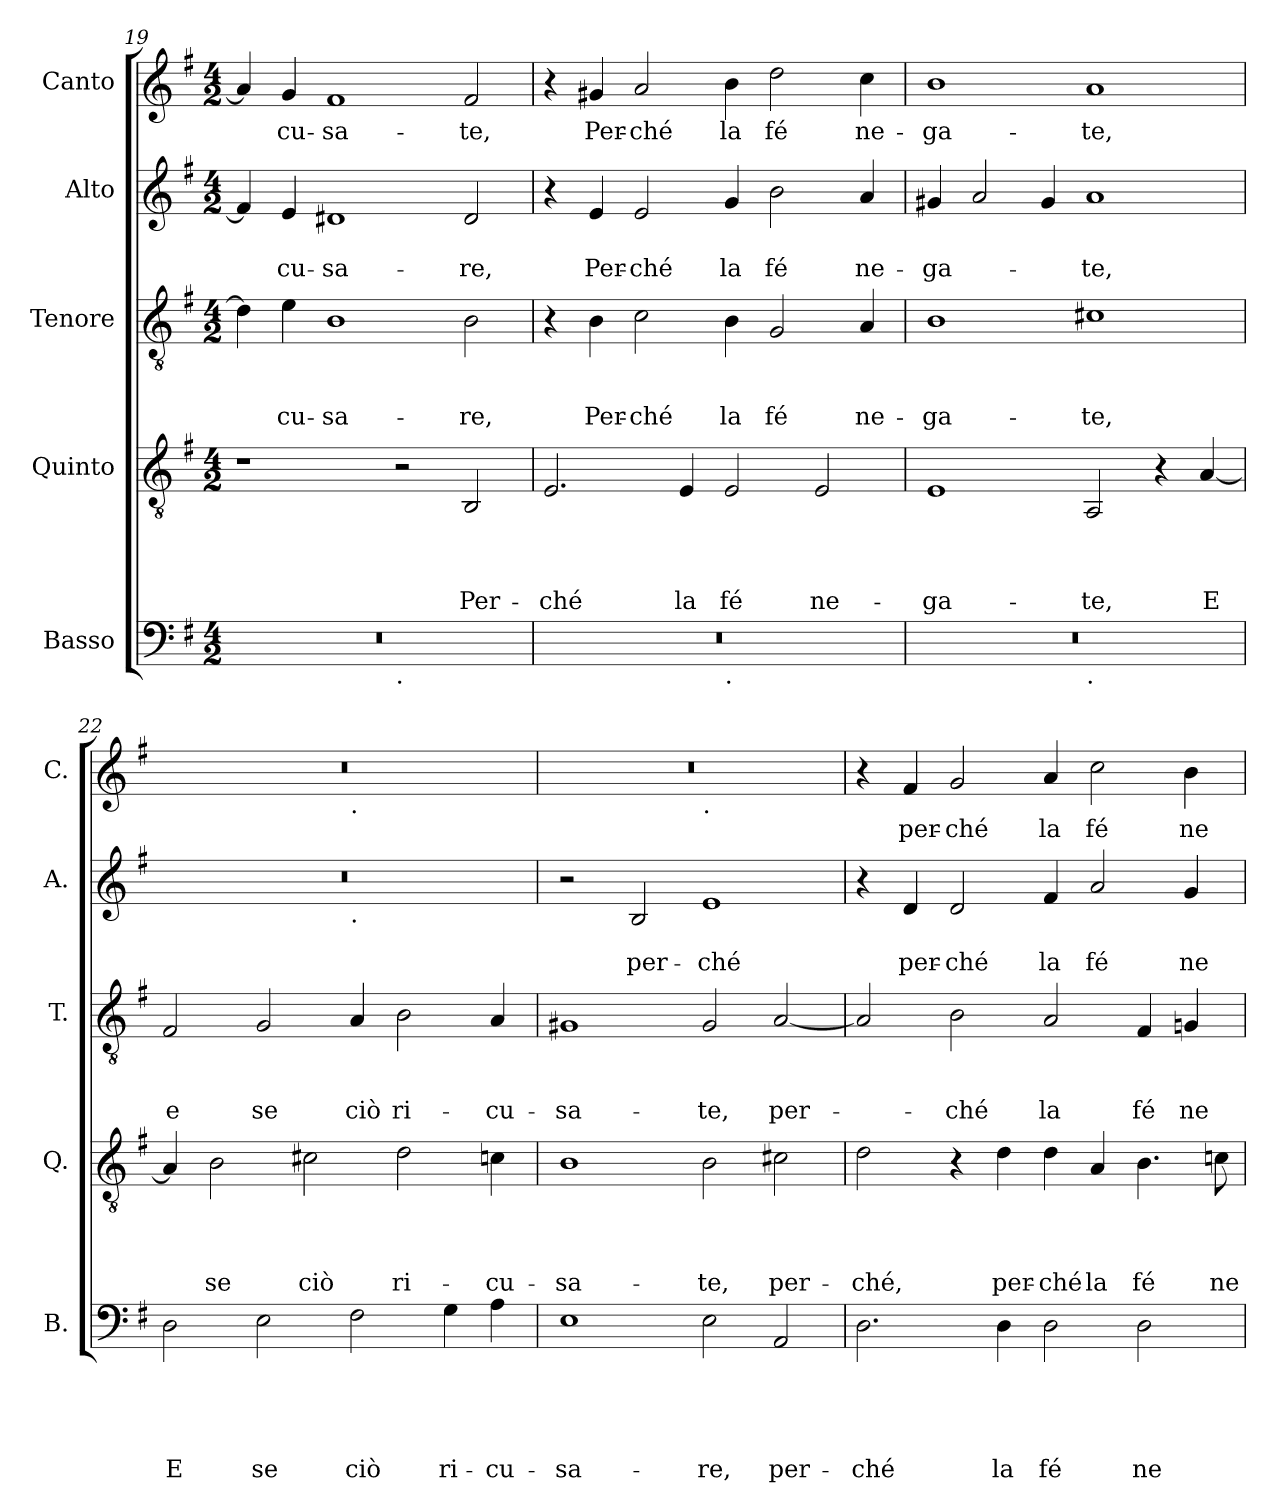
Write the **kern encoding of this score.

**kern	**text	**text	**text	**text	**text	**kern	**text	**text	**text	**text	**kern	**text	**text	**text	**kern	**text	**text	**kern	**text
*part5	*part5	*part5	*part5	*part5	*part5	*part4	*part4	*part4	*part4	*part4	*part3	*part3	*part3	*part3	*part2	*part2	*part2	*part1	*part1
*staff5	*staff5	*staff5	*staff5	*staff5	*staff5	*staff4	*staff4	*staff4	*staff4	*staff4	*staff3	*staff3	*staff3	*staff3	*staff2	*staff2	*staff2	*staff1	*staff1
*I"Basso	*	*	*	*	*	*I"Quinto	*	*	*	*	*I"Tenore	*	*	*	*I"Alto	*	*	*I"Canto	*
*I'B.	*	*	*	*	*	*I'Q.	*	*	*	*	*I'T.	*	*	*	*I'A.	*	*	*I'C.	*
*clefF4	*	*	*	*	*	*clefGv2	*	*	*	*	*clefGv2	*	*	*	*clefG2	*	*	*clefG2	*
*k[f#]	*	*	*	*	*	*k[f#]	*	*	*	*	*k[f#]	*	*	*	*k[f#]	*	*	*k[f#]	*
*G:	*	*	*	*	*	*G:	*	*	*	*	*G:	*	*	*	*G:	*	*	*G:	*
*M4/2	*	*	*	*	*	*M4/2	*	*	*	*	*M4/2	*	*	*	*M4/2	*	*	*M4/2	*
=19	=19	=19	=19	=19	=19	=19	=19	=19	=19	=19	=19	=19	=19	=19	=19	=19	=19	=19	=19
*^	*	*	*	*	*	*	*	*	*	*	*	*	*	*	*	*	*	*	*
0r	1ryy	.	.	.	.	.	1r	.	.	.	.	4d\]	.	.	.	4f#/]	.	.	4a/]	.
!	!	!	!	!	!	!	!	!	!	!	!	!	!	!	!LO:LY:b	!	!	!LO:LY:b	!	!LO:LY:b
.	.	.	.	.	.	.	.	.	.	.	.	4e\	.	.	-cu-	4e/	.	-cu-	4g/	-cu-
!	!	!	!	!	!	!	!	!	!	!	!	!	!	!	!LO:LY:b	!	!	!LO:LY:b	!	!LO:LY:b
.	.	.	.	.	.	.	.	.	.	.	.	1B	.	.	-sa-	1d#X	.	-sa-	1f#	-sa-
!	!LO:TX:b:t=.	!	!	!	!	!	!	!	!	!	!	!	!	!	!	!	!	!	!	!
.	1ryy	.	.	.	.	.	2r	.	.	.	.	.	.	.	.	.	.	.	.	.
!	!	!	!	!	!	!	!	!	!	!	!LO:LY:b	!	!	!	!LO:LY:b	!	!	!LO:LY:b	!	!LO:LY:b
.	.	.	.	.	.	.	2BB/	.	.	.	Per-	2B\	.	.	-re,	2d#/	.	-re,	2f#/	-te,
!!LO:LB:g=z
=20	=20	=20	=20	=20	=20	=20	=20	=20	=20	=20	=20	=20	=20	=20	=20	=20	=20	=20	=20	=20
!	!	!	!	!	!	!	!	!	!	!	!LO:LY:b	!	!	!	!	!	!	!	!	!
0r	1ryy	.	.	.	.	.	2.E/	.	.	.	-ché	4r	.	.	.	4r	.	.	4r	.
!	!	!	!	!	!	!	!	!	!	!	!	!	!	!	!LO:LY:b	!	!	!LO:LY:b	!	!LO:LY:b
.	.	.	.	.	.	.	.	.	.	.	.	4B\	.	.	Per-	4e/	.	Per-	4g#X/	Per-
!	!	!	!	!	!	!	!	!	!	!	!	!	!	!	!LO:LY:b:rj	!	!	!LO:LY:b:rj	!	!LO:LY:b:rj
.	.	.	.	.	.	.	.	.	.	.	.	2c\	.	.	-ché	2e/	.	-ché	2a/	-ché
!	!	!	!	!	!	!	!	!	!	!	!LO:LY:b	!	!	!	!	!	!	!	!	!
.	.	.	.	.	.	.	4E/	.	.	.	la	.	.	.	.	.	.	.	.	.
!	!LO:TX:b:t=.	!	!	!	!	!	!	!	!	!	!	!	!	!	!	!	!	!	!	!
!	!	!	!	!	!	!	!	!	!	!	!LO:LY:b	!	!	!	!LO:LY:b	!	!	!LO:LY:b	!	!LO:LY:b
.	1ryy	.	.	.	.	.	2E/	.	.	.	fé	4B\	.	.	la	4g/	.	la	4b\	la
!	!	!	!	!	!	!	!	!	!	!	!	!	!	!	!LO:LY:b	!	!	!LO:LY:b	!	!LO:LY:b
.	.	.	.	.	.	.	.	.	.	.	.	2G/	.	.	fé	2b\	.	fé	2dd\	fé
!	!	!	!	!	!	!	!	!	!	!	!LO:LY:b	!	!	!	!	!	!	!	!	!
.	.	.	.	.	.	.	2E/	.	.	.	ne-	.	.	.	.	.	.	.	.	.
!	!	!	!	!	!	!	!	!	!	!	!	!	!	!	!LO:LY:b	!	!	!LO:LY:b	!	!LO:LY:b
.	.	.	.	.	.	.	.	.	.	.	.	4A/	.	.	ne-	4a/	.	ne-	4cc\	ne-
=21	=21	=21	=21	=21	=21	=21	=21	=21	=21	=21	=21	=21	=21	=21	=21	=21	=21	=21	=21	=21
!	!	!	!	!	!	!	!	!	!	!	!LO:LY:b	!	!	!	!LO:LY:b	!	!	!LO:LY:b	!	!LO:LY:b
0r	1ryy	.	.	.	.	.	1E	.	.	.	-ga-	1B	.	.	-ga-	4g#X/	.	-ga-	1b	-ga-
.	.	.	.	.	.	.	.	.	.	.	.	.	.	.	.	2a/	.	.	.	.
.	.	.	.	.	.	.	.	.	.	.	.	.	.	.	.	4g#/	.	.	.	.
!	!LO:TX:b:t=.	!	!	!	!	!	!	!	!	!	!	!	!	!	!	!	!	!	!	!
!	!	!	!	!	!	!	!	!	!	!	!LO:LY:b	!	!	!	!LO:LY:b	!	!	!LO:LY:b	!	!LO:LY:b
.	1ryy	.	.	.	.	.	2AA/	.	.	.	-te,	1c#X	.	.	-te,	1a	.	-te,	1a	-te,
.	.	.	.	.	.	.	4r	.	.	.	.	.	.	.	.	.	.	.	.	.
!	!	!	!	!	!	!	!	!	!	!	!LO:LY:b	!	!	!	!	!	!	!	!	!
.	.	.	.	.	.	.	[<4A/	.	.	.	E	.	.	.	.	.	.	.	.	.
=22	=22	=22	=22	=22	=22	=22	=22	=22	=22	=22	=22	=22	=22	=22	=22	=22	=22	=22	=22	=22
!	!	!	!	!	!	!LO:LY:b	!	!	!	!	!	!	!	!	!LO:LY:b	!	!	!	!	!
*v	*v	*	*	*	*	*	*	*	*	*	*	*	*	*	*	*^	*	*	*^	*
2D\	.	.	.	.	E	4A/]	.	.	.	.	2F#/	.	.	e	0r	1ryy	.	.	0r	1ryy	.
!	!	!	!	!	!	!	!	!	!	!LO:LY:b	!	!	!	!	!	!	!	!	!	!	!
.	.	.	.	.	.	2B\	.	.	.	se	.	.	.	.	.	.	.	.	.	.	.
!	!	!	!	!	!LO:LY:b	!	!	!	!	!	!	!	!	!LO:LY:b	!	!	!	!	!	!	!
2E\	.	.	.	.	se	.	.	.	.	.	2G/	.	.	se	.	.	.	.	.	.	.
!	!	!	!	!	!	!	!	!	!	!LO:LY:b	!	!	!	!	!	!	!	!	!	!	!
.	.	.	.	.	.	2c#X\	.	.	.	ciò	.	.	.	.	.	.	.	.	.	.	.
!	!	!	!	!	!	!	!	!	!	!	!	!	!	!	!	!	!	!	!	!LO:TX:b:t=.	!
!	!	!	!	!	!	!	!	!	!	!	!	!	!	!	!	!LO:TX:b:t=.	!	!	!	!	!
!	!	!	!	!	!LO:LY:b	!	!	!	!	!	!	!	!	!LO:LY:b	!	!	!	!	!	!	!
2F#\	.	.	.	.	ciò	.	.	.	.	.	4A/	.	.	ciò	.	1ryy	.	.	.	1ryy	.
!	!	!	!	!	!	!	!	!	!	!LO:LY:b	!	!	!	!LO:LY:b	!	!	!	!	!	!	!
.	.	.	.	.	.	2d\	.	.	.	ri-	2B\	.	.	ri-	.	.	.	.	.	.	.
!	!	!	!	!	!LO:LY:b	!	!	!	!	!	!	!	!	!	!	!	!	!	!	!	!
4G\	.	.	.	.	ri-	.	.	.	.	.	.	.	.	.	.	.	.	.	.	.	.
!	!	!	!	!	!LO:LY:b	!	!	!	!	!LO:LY:b	!	!	!	!LO:LY:b	!	!	!	!	!	!	!
4A\	.	.	.	.	-cu-	4c\	.	.	.	-cu-	4A/	.	.	-cu-	.	.	.	.	.	.	.
=23	=23	=23	=23	=23	=23	=23	=23	=23	=23	=23	=23	=23	=23	=23	=23	=23	=23	=23	=23	=23	=23
!	!	!	!	!	!LO:LY:b	!	!	!	!	!LO:LY:b	!	!	!	!LO:LY:b	!	!	!	!	!	!	!
*	*	*	*	*	*	*	*	*	*	*	*	*	*	*	*v	*v	*	*	*	*	*
1E	.	.	.	.	-sa-	1B	.	.	.	-sa-	1G#X	.	.	-sa-	2r	.	.	0r	1ryy	.
!	!	!	!	!	!	!	!	!	!	!	!	!	!	!	!	!	!LO:LY:b	!	!	!
.	.	.	.	.	.	.	.	.	.	.	.	.	.	.	2B/	.	per-	.	.	.
!	!	!	!	!	!	!	!	!	!	!	!	!	!	!	!	!	!	!	!LO:TX:b:t=.	!
!	!	!	!	!	!LO:LY:b	!	!	!	!	!LO:LY:b	!	!	!	!LO:LY:b	!	!	!LO:LY:b	!	!	!
2E\	.	.	.	.	-re,	2B\	.	.	.	-te,	2G#/	.	.	-te,	1e	.	-ché	.	1ryy	.
!	!	!	!	!	!LO:LY:b	!	!	!	!	!LO:LY:b	!	!	!	!LO:LY:b	!	!	!	!	!	!
2AA/	.	.	.	.	per-	2c#X\	.	.	.	per-	[>2A/	.	.	per-	.	.	.	.	.	.
!!LO:PB:g=z
=24	=24	=24	=24	=24	=24	=24	=24	=24	=24	=24	=24	=24	=24	=24	=24	=24	=24	=24	=24	=24
!	!	!	!	!	!LO:LY:b	!	!	!	!	!LO:LY:b	!	!	!	!	!	!	!	!	!	!
*	*	*	*	*	*	*	*	*	*	*	*	*	*	*	*	*	*	*v	*v	*
2.D\	.	.	.	.	-ché	2d\	.	.	.	-ché,	2A/]	.	.	.	4r	.	.	4r	.
!	!	!	!	!	!	!	!	!	!	!	!	!	!	!	!	!	!LO:LY:b	!	!LO:LY:b
.	.	.	.	.	.	.	.	.	.	.	.	.	.	.	4d/	.	per-	4f#/	per-
!	!	!	!	!	!	!	!	!	!	!	!	!	!	!LO:LY:b	!	!	!LO:LY:b:rj	!	!LO:LY:b:rj
.	.	.	.	.	.	4r	.	.	.	.	2B\	.	.	-ché	2d/	.	-ché	2g/	-ché
!	!	!	!	!	!LO:LY:b	!	!	!	!	!LO:LY:b	!	!	!	!	!	!	!	!	!
4D\	.	.	.	.	la	4d\	.	.	.	per-	.	.	.	.	.	.	.	.	.
!	!	!	!	!	!LO:LY:b	!	!	!	!	!LO:LY:b:rj	!	!	!	!LO:LY:b	!	!	!LO:LY:b	!	!LO:LY:b
2D\	.	.	.	.	fé	4d\	.	.	.	-ché	2A/	.	.	la	4f#/	.	la	4a/	la
!	!	!	!	!	!	!	!	!	!	!LO:LY:b	!	!	!	!	!	!	!LO:LY:b	!	!LO:LY:b
.	.	.	.	.	.	4A/	.	.	.	la	.	.	.	.	2a/	.	fé	2cc\	fé
!	!	!	!	!	!LO:LY:b	!	!	!	!	!LO:LY:b	!	!	!	!LO:LY:b	!	!	!	!	!
2D\	.	.	.	.	ne-	4.B\	.	.	.	fé	4F#/	.	.	fé	.	.	.	.	.
!	!	!	!	!	!	!	!	!	!	!	!	!	!	!LO:LY:b	!	!	!LO:LY:b	!	!LO:LY:b
.	.	.	.	.	.	.	.	.	.	.	4Gn/	.	.	ne-	4g/	.	ne-	4b\	ne-
!	!	!	!	!	!	!	!	!	!	!LO:LY:b	!	!	!	!	!	!	!	!	!
.	.	.	.	.	.	8cn\	.	.	.	ne-	.	.	.	.	.	.	.	.	.
=	=	=	=	=	=	=	=	=	=	=	=	=	=	=	=	=	=	=	=
*-	*-	*-	*-	*-	*-	*-	*-	*-	*-	*-	*-	*-	*-	*-	*-	*-	*-	*-	*-
